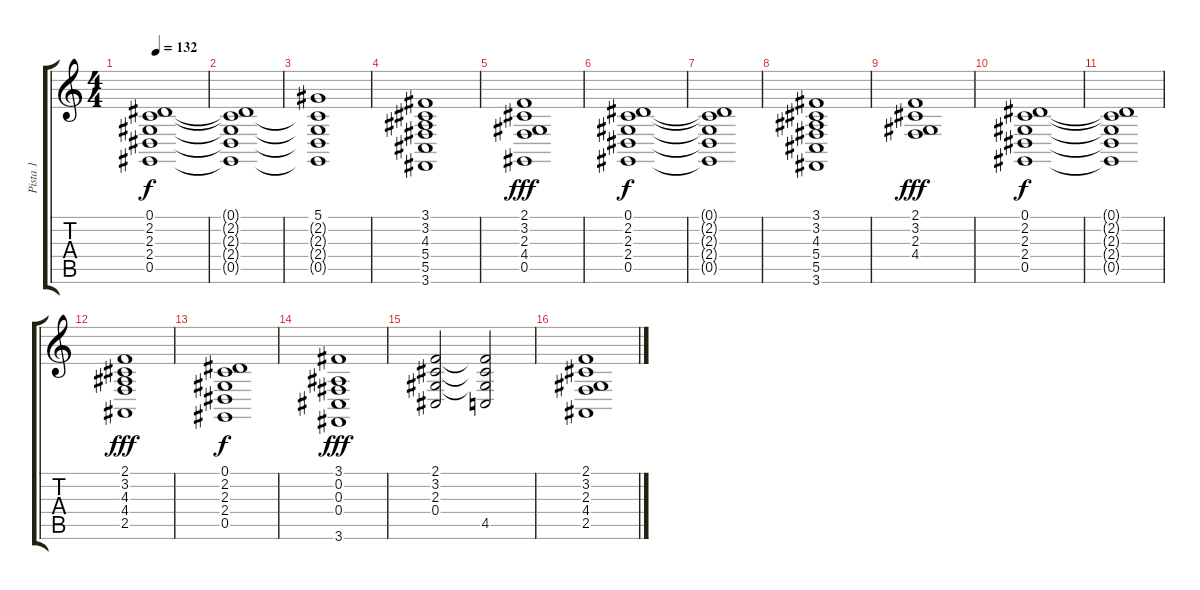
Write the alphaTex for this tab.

\track ("Pista 1" "Pista 1") {instrument stringensemble1}
\staff {score tabs}
\tuning (Eb4 Bb3 Gb3 Db3 Ab2 Eb2) {hide}
\ts (4 4)
\tempo 132
\clef g2
\ks c
(0.1{t} 2.2{t} 2.3{t} 2.4{t} 0.5{t}).1{dy f} |
(0.1{t} 2.2{t} 2.3{t} 2.4{t} 0.5{t}).1 |
(5.1 2.2{t} 2.3{t} 2.4{t} 0.5{t}).1 |
(3.1 3.2 4.3 5.4 5.5 3.6).1 |
(2.1 3.2 2.3 4.4 0.5).1{dy fff} |
(0.1 2.2 2.3 2.4 0.5).1{dy f} |
(0.1{t} 2.2{t} 2.3{t} 2.4{t} 0.5{t}).1 |
(3.1 3.2 4.3 5.4 5.5 3.6).1 |
(2.1 3.2 2.3 4.4).1{dy fff} |
(0.1 2.2 2.3 2.4 0.5).1{dy f} |
(0.1{t} 2.2{t} 2.3{t} 2.4{t} 0.5{t}).1 |
(2.1 3.2 4.3 4.4 2.5).1{dy fff} |
(0.1 2.2 2.3 2.4 0.5).1{dy f} |
(3.1 0.2 0.3 0.4 3.6).1{dy fff} |
(2.1 3.2 2.3 0.4).2 (2.1{t} 3.2{t} 2.3{t} 4.5).2 |
(2.1 3.2 2.3 4.4 2.5).1
